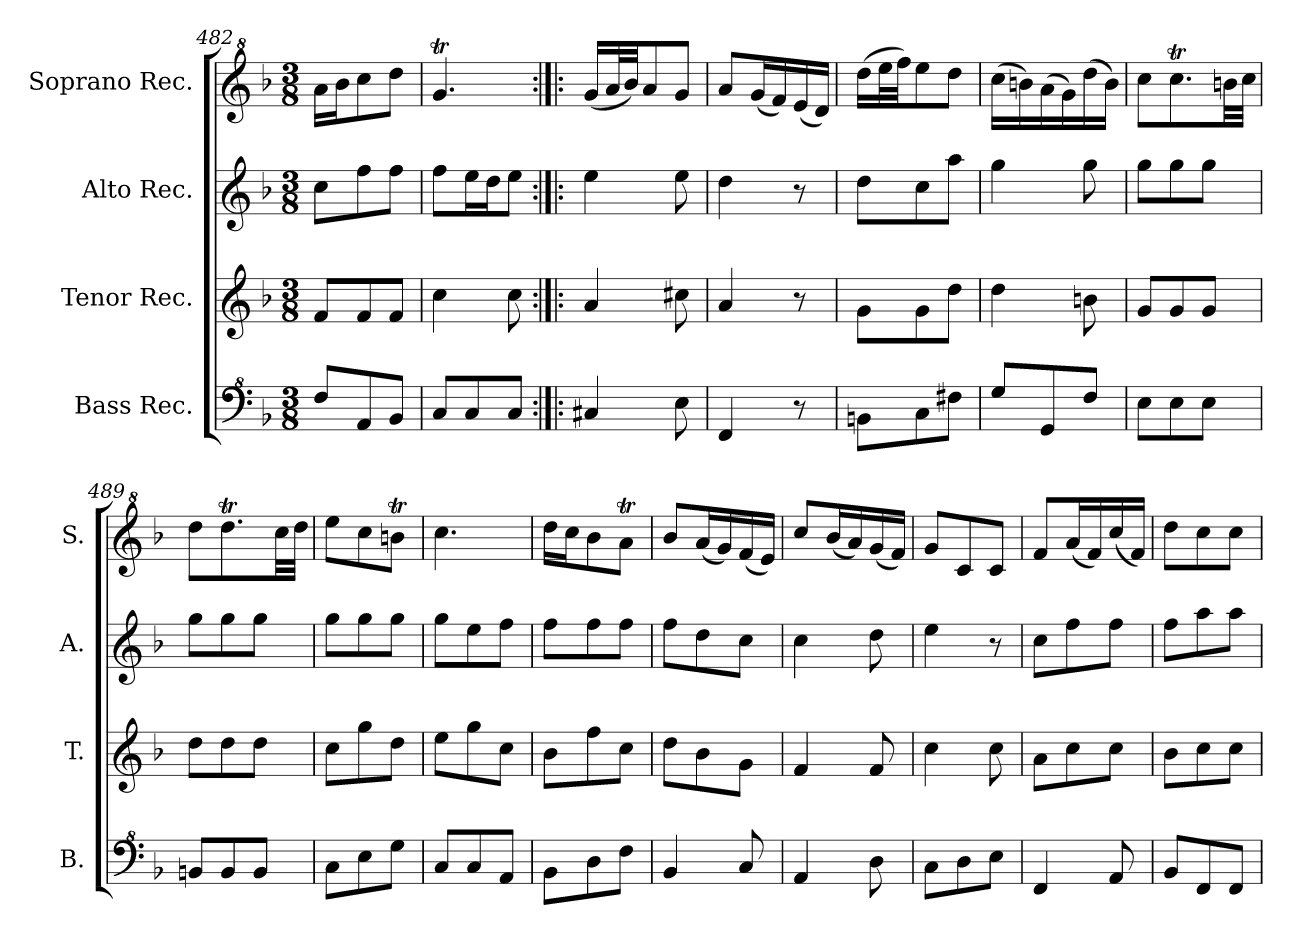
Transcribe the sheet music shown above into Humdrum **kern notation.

**kern	**kern	**kern	**kern
*part4	*part3	*part2	*part1
*staff4	*staff3	*staff2	*staff1
*I"Bass Rec.	*I"Tenor Rec.	*I"Alto Rec.	*I"Soprano Rec.
*I'B.	*I'T.	*I'A.	*I'S.
*clefF^4	*clefG2	*clefG2	*clefG^2
*k[b-]	*k[b-]	*k[b-]	*k[b-]
*M3/8	*M3/8	*M3/8	*M3/8
=482	=482	=482	=482
8f/L	8f/L	8cc\L	16aa\LL
.	.	.	16bb-\J
8A/	8f/	8ff\	8ccc\
8B-/J	8f/J	8ff\J	8ddd\J
=483	=483	=483	=483
8c/L	4cc\	8ff\L	4.ggT/
8c/	.	16ee\L	.
.	.	16dd\J	.
8c/J	8cc\	8ee\J	.
=484:|!|:	=484:|!|:	=484:|!|:	=484:|!|:
4c#X/	4a/	4ee\	(16gg/LL
.	.	.	32aa/L
.	.	.	32bb-/JJ)
.	.	.	8aa/
8e\	8cc#X\	8ee\	8gg/J
=485	=485	=485	=485
4F/	4a/	4dd\	8aa/L
.	.	.	(16gg/L
.	.	.	16ff/)
8r	8r	8r	(16ee/
.	.	.	16dd/JJ)
=486	=486	=486	=486
8Bn\L	8g\L	8dd\L	(16ddd\LL
.	.	.	32eee\L
.	.	.	32fff\JJ)
8c\	8g\	8cc\	8eee\
8f#X\J	8dd\J	8aa\J	8ddd\J
=487	=487	=487	=487
8g/L	4dd\	4gg\	(16ccc\LL
.	.	.	16bbn\)
8G/	.	.	(16aa\
.	.	.	16gg\)
8f/J	8bn\	8gg\	(16ddd\
.	.	.	16bb\JJ)
!!LO:LB:g=z
=488	=488	=488	=488
8e\L	8g/L	8gg\L	8ccc\L
8e\	8g/	8gg\	8.cccT\
8e\J	8g/J	8gg\J	.
.	.	.	32bbn\LL
.	.	.	32ccc\JJJ
=489	=489	=489	=489
8Bn/L	8dd\L	8gg\L	8ddd\L
8B/	8dd\	8gg\	8.dddT\
8B/J	8dd\J	8gg\J	.
.	.	.	32ccc\LL
.	.	.	32ddd\JJJ
=490	=490	=490	=490
8c\L	8cc\L	8gg\L	8eee\L
8e\	8gg\	8gg\	8ccc\
8g\J	8dd\J	8gg\J	8bbnt\J
=491	=491	=491	=491
8c/L	8ee\L	8gg\L	4.ccc\
8c/	8gg\	8ee\	.
8A/J	8cc\J	8ff\J	.
=492	=492	=492	=492
8B-\L	8b-\L	8ff\L	16ddd\LL
.	.	.	16ccc\J
8d\	8ff\	8ff\	8bb-\
8f\J	8cc\J	8ff\J	8aat\J
=493	=493	=493	=493
4B-/	8dd\L	8ff\L	8bb-/L
.	8b-\	8dd\	(16aa/L
.	.	.	16gg/)
8c/	8g\J	8cc\J	(16ff/
.	.	.	16ee/JJ)
=494	=494	=494	=494
4A/	4f/	4cc\	8ccc/L
.	.	.	(16bb-/L
.	.	.	16aa/)
8d\	8f/	8dd\	(16gg/
.	.	.	16ff/JJ)
=495	=495	=495	=495
8c\L	4cc\	4ee\	8gg/L
8d\	.	.	8cc/
8e\J	8cc\	8r	8cc/J
=496	=496	=496	=496
4F/	8a\L	8cc\L	8ff/L
.	8cc\	8ff\	(16aa/L
.	.	.	16ff/)
8A/	8cc\J	8ff\J	(16ccc/
.	.	.	16ff/JJ)
=497	=497	=497	=497
8B-/L	8b-\L	8ff\L	8ddd\L
8F/	8cc\	8aa\	8ccc\
8F/J	8cc\J	8aa\J	8ccc\J
=	=	=	=
*-	*-	*-	*-
